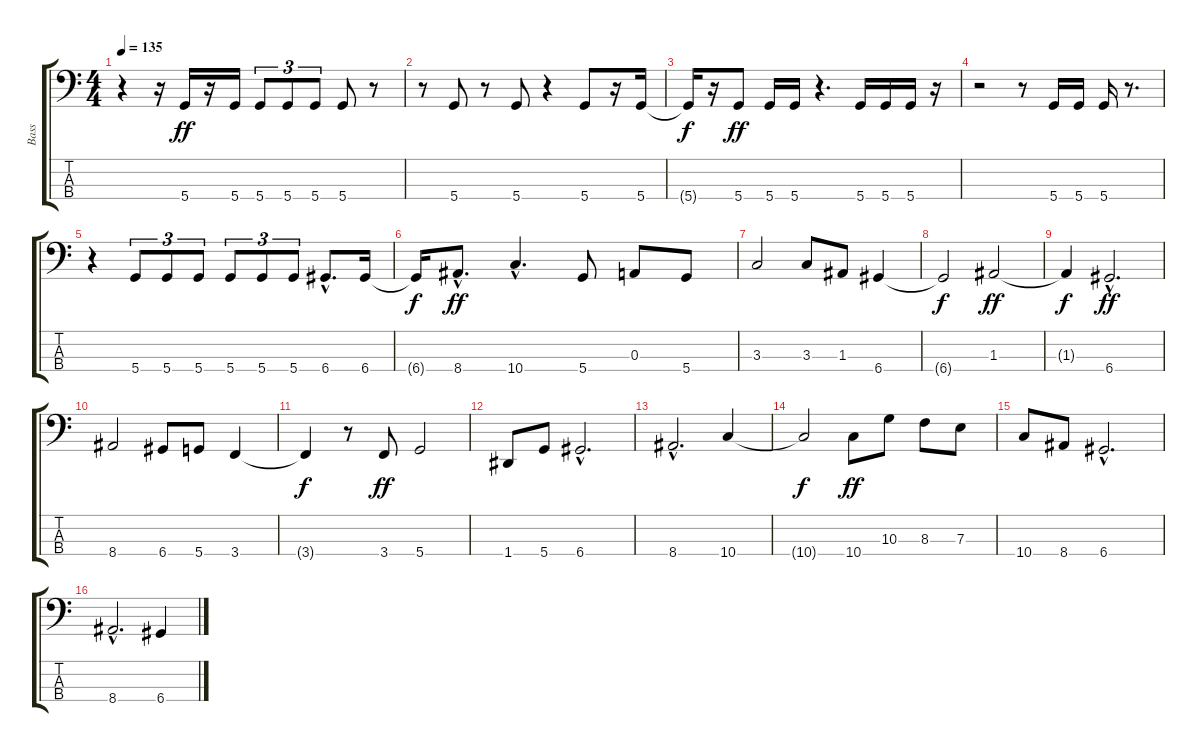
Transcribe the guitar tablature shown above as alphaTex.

\track ("Bass" "Bass") {instrument electricbassfinger}
\staff {score tabs}
\tuning (G2 D2 A1 D1) {hide}
\ts (4 4)
\tempo 135
\clef f4
\ks c
r.4{dy ff} r.16 5.4.16 r.16 5.4.16 5.4.8{tu (3 2)} 5.4.8{tu (3 2)} 5.4.8{tu (3 2)} 5.4.8 r.8 |
r.8 5.4.8 r.8 5.4.8 r.4 5.4.8 r.16 5.4.16 |
5.4{t}.16{dy f} r.16 5.4.8{dy ff} 5.4.16 5.4.16 r.4{d} 5.4.16 5.4.16 5.4.16 r.16 |
r.2 r.8 5.4.16 5.4.16 5.4.16 r.8{d} |
r.4 5.4.8{tu (3 2)} 5.4.8{tu (3 2)} 5.4.8{tu (3 2)} 5.4.8{tu (3 2)} 5.4.8{tu (3 2)} 5.4.8{tu (3 2)} 6.4{hac}.8{d} 6.4.16 |
6.4{t}.16{dy f} 8.4{hac}.8{d dy ff} 10.4{hac}.4{d} 5.4.8 0.3.8 5.4.8 |
3.3.2 3.3.8 1.3.8 6.4.4 |
6.4{t}.2{dy f} 1.3.2{dy ff} |
1.3{t}.4{dy f} 6.4{hac}.2{d dy ff} |
8.4.2 6.4.8 5.4.8 3.4.4 |
3.4{t}.4{dy f} r.8 3.4.8{dy ff} 5.4.2 |
1.4.8 5.4.8 6.4{hac}.2{d} |
8.4{hac}.2{d} 10.4.4 |
10.4{t}.2{dy f} 10.4.8{dy ff} 10.3.8 8.3.8 7.3.8 |
10.4.8 8.4.8 6.4{hac}.2{d} |
8.4{hac}.2{d} 6.4.4
